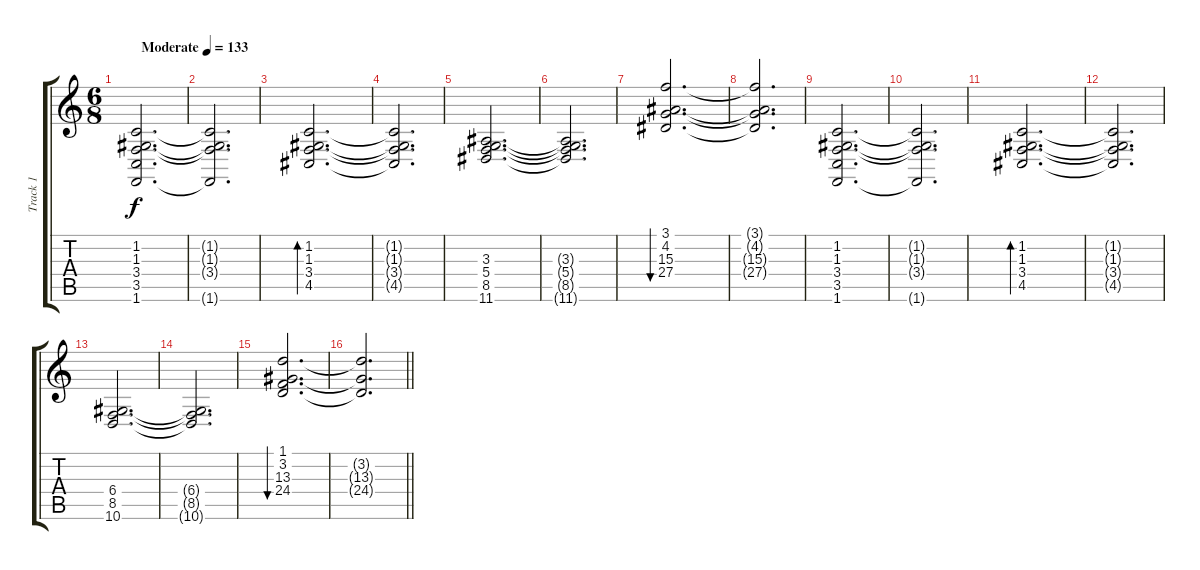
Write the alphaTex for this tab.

\track ("Track 1" "Track 1") {instrument acousticgrandpiano}
\staff {score tabs}
\tuning (E4 B3 G3 D3 A2 E2) {hide}
\ts (6 8)
\tempo (133 "Moderate")
\clef g2
\ks c
(1.2 1.3 3.4 3.5 1.6).2{d dy f instrument acousticgrandpiano} |
(1.2{t} 1.3{t} 3.4{t} 1.6{t}).2{d} |
(1.2 1.3 3.4 4.5).2{d bd 240} |
(1.2{t} 1.3{t} 3.4{t} 4.5{t}).2{d} |
(3.3 5.4 8.5 11.6).2{d} |
(3.3{t} 5.4{t} 8.5{t} 11.6{t}).2{d} |
(3.1 4.2 15.3 27.4).2{d bu 480} |
(3.1{t} 4.2{t} 15.3{t} 27.4{t}).2{d} |
(1.2 1.3 3.4 3.5 1.6).2{d} |
(1.2{t} 1.3{t} 3.4{t} 1.6{t}).2{d} |
(1.2 1.3 3.4 4.5).2{d bd 240} |
(1.2{t} 1.3{t} 3.4{t} 4.5{t}).2{d} |
(6.4 8.5 10.6).2{d} |
(6.4{t} 8.5{t} 10.6{t}).2{d} |
(1.1 3.2 13.3 24.4).2{d bu 480} |
\barLineRight lightlight
(3.2{t} 13.3{t} 24.4{t}).2{d}
